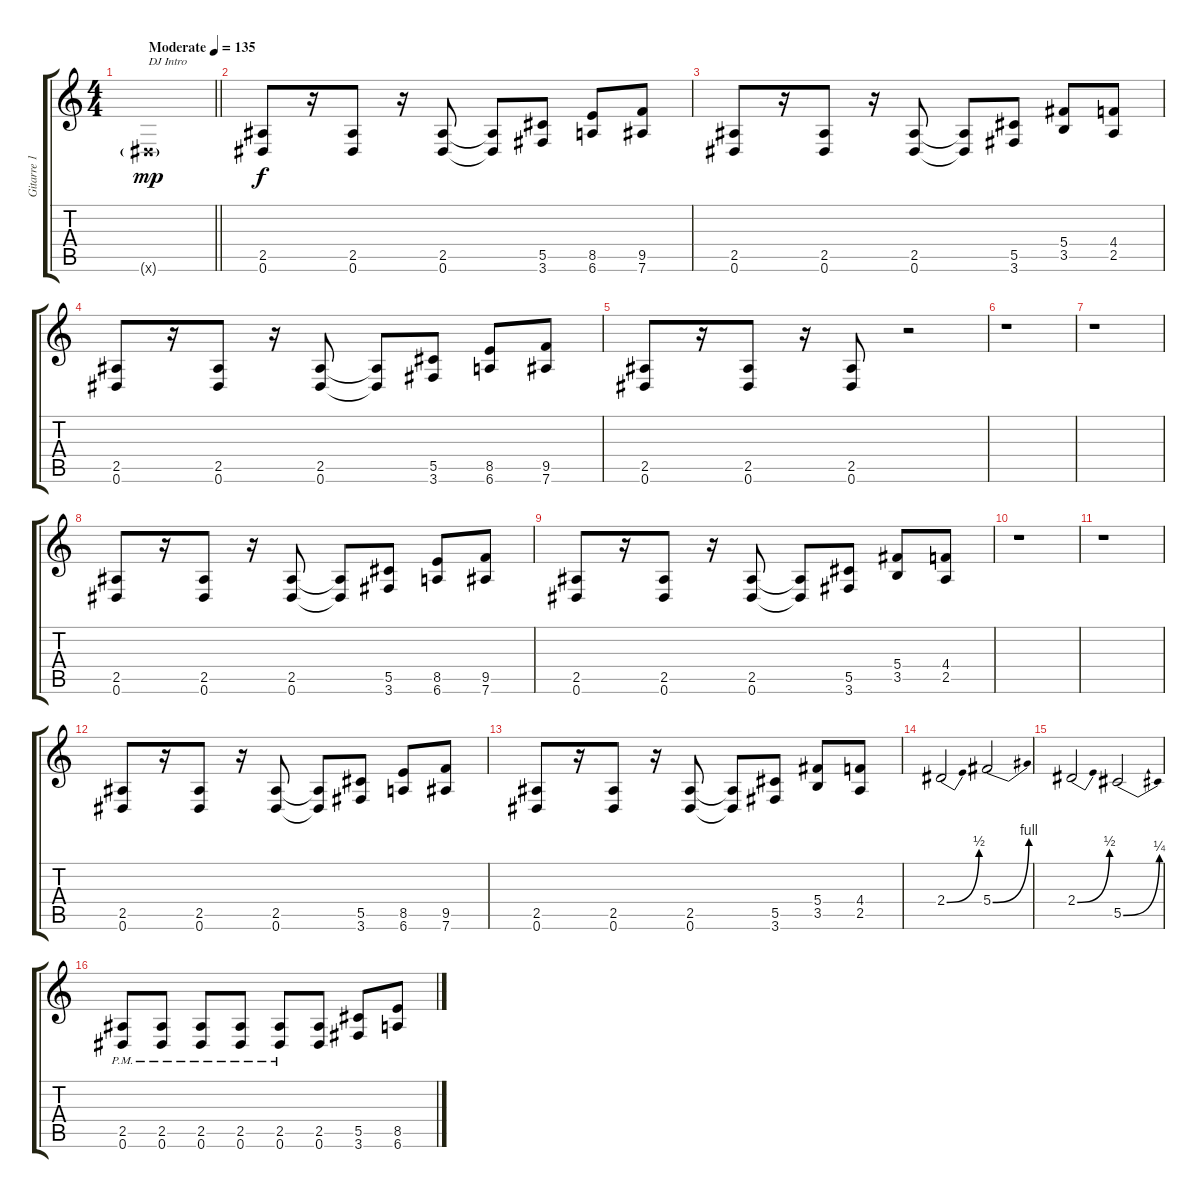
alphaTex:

\track ("Gitarre 1" "Gitarre 1") {instrument distortionguitar}
\staff {score tabs}
\tuning (Eb4 Bb3 Gb3 Db3 Ab2 Eb2) {hide}
\ts (4 4)
\tempo (135 "Moderate")
\clef g2
\barLineRight lightlight
\ks c
0.6{g x}.1{txt "DJ Intro" dy mp instrument distortionguitar} |
(2.5 0.6).8{dy f} r.16 (2.5 0.6).8 r.16 (2.5 0.6).8 (2.5{t} 0.6{t}).8 (5.5 3.6).8 (8.5 6.6).8 (9.5 7.6).8 |
(2.5 0.6).8 r.16 (2.5 0.6).8 r.16 (2.5 0.6).8 (2.5{t} 0.6{t}).8 (5.5 3.6).8 (5.4 3.5).8 (4.4 2.5).8 |
(2.5 0.6).8 r.16 (2.5 0.6).8 r.16 (2.5 0.6).8 (2.5{t} 0.6{t}).8 (5.5 3.6).8 (8.5 6.6).8 (9.5 7.6).8 |
(2.5 0.6).8 r.16 (2.5 0.6).8 r.16 (2.5 0.6).8 r.2 |
r.1 |
r.1 |
(2.5 0.6).8 r.16 (2.5 0.6).8 r.16 (2.5 0.6).8 (2.5{t} 0.6{t}).8 (5.5 3.6).8 (8.5 6.6).8 (9.5 7.6).8 |
(2.5 0.6).8 r.16 (2.5 0.6).8 r.16 (2.5 0.6).8 (2.5{t} 0.6{t}).8 (5.5 3.6).8 (5.4 3.5).8 (4.4 2.5).8 |
r.1 |
r.1 |
(2.5 0.6).8 r.16 (2.5 0.6).8 r.16 (2.5 0.6).8 (2.5{t} 0.6{t}).8 (5.5 3.6).8 (8.5 6.6).8 (9.5 7.6).8 |
(2.5 0.6).8 r.16 (2.5 0.6).8 r.16 (2.5 0.6).8 (2.5{t} 0.6{t}).8 (5.5 3.6).8 (5.4 3.5).8 (4.4 2.5).8 |
2.4{be (bend 0 0 60 2)}.2{instrument electricguitarclean} 5.4{be (bend 0 0 60 4)}.2 |
2.4{be (bend 0 0 60 2)}.2 5.5{be (bend 0 0 60 1)}.2 |
(2.5{pm} 0.6{pm}).8{instrument distortionguitar} (2.5{pm} 0.6{pm}).8 (2.5{pm} 0.6{pm}).8 (2.5{pm} 0.6{pm}).8 (2.5{pm} 0.6{pm}).8 (2.5 0.6).8 (5.5 3.6).8 (8.5 6.6).8
